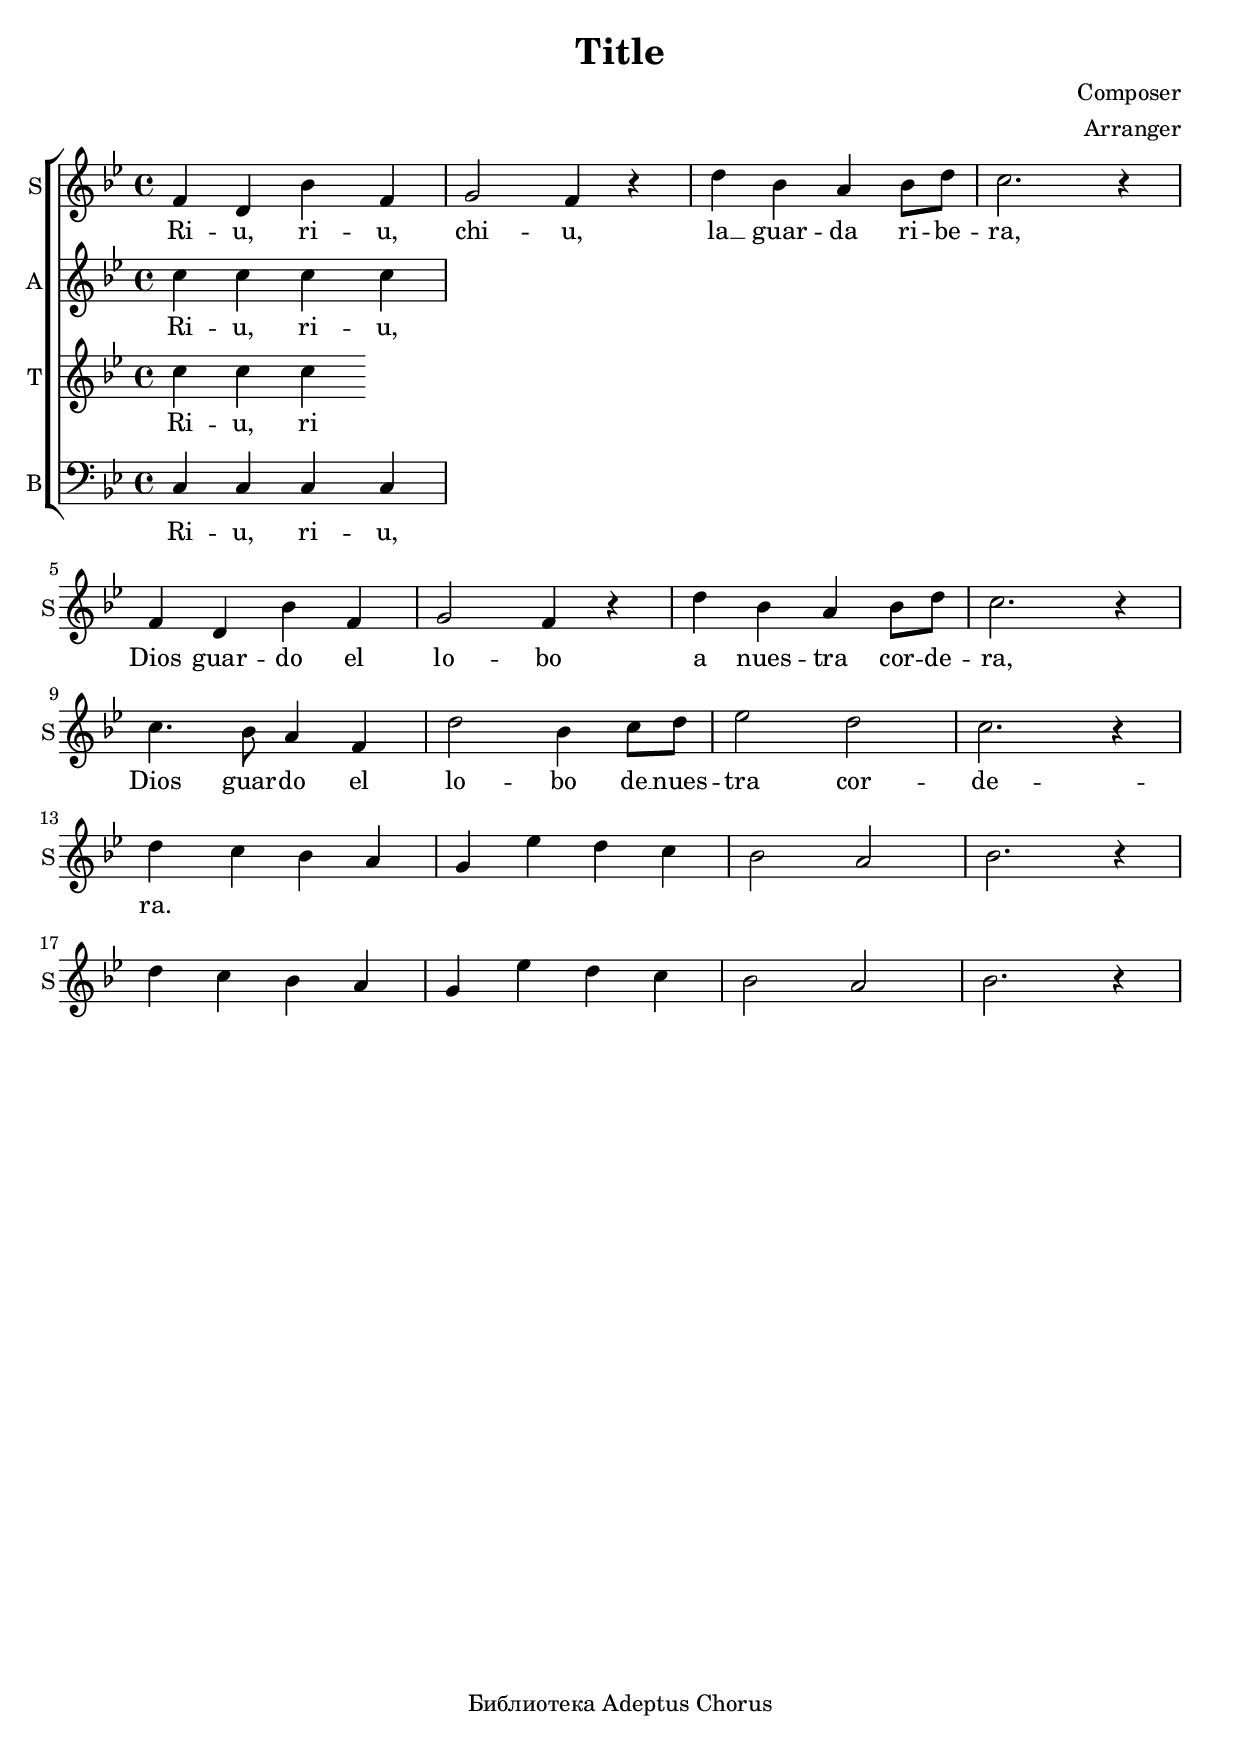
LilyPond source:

\version "2.23.82"

\include "global.ly"

soprano = \relative c'' {
  \global
  \time 4/4
  f,4 d bes' f | g2 f4 r | d' bes a bes8 d | c2. r4 | \break
  f,4 d bes' f | g2 f4 r | d' bes a bes8 d | c2. r4 | \break
  c4. bes8 a4 f | d'2  bes 4 c8 d8 | ees2 d2 | c2. r4 | \break
  d4 c bes a | g ees' d c | bes2 a | bes2. r4 | \break
  d4 c bes a | g ees' d c | bes2 a | bes2. r4 | \break
}

\include "global.ly"

alt = \relative c'' {
  \global
  \time 2/2
  c c c c
}

\include "global.ly"

bass = \relative  {
  \global
  \clef F
  c c c c
}

\include "global.ly"


tenor = \relative c'' {
  \global
  \time 2/2
  \transposition c 
  c c c
}

\include "global.ly"

Lyric = \lyricmode {
Ri -- u, ri -- u, chi -- u, la __ guar -- da ri -- be -- ra, Dios guar -- do el lo -- bo a nues -- tra cor -- de -- ra,
Dios guar -- do el lo -- bo de __ nues -- tra cor -- de -- ra.
}



leadVoice = {
   \set Staff.midiMinimumVolume = #0.8
   \set Staff.midiMaximumVolume = #1.0
   % \set Staff.midiInstrument = "lead 3 (calliope)"
   % \set Staff.midiInstrument = "choir aahs"
   \set Staff.midiInstrument = "lead 4 (chiff)"
   % \set Staff.midiInstrument = "fx 6 (goblins)"

}

backVoice = {
   \set Staff.midiMinimumVolume = #0.3
   \set Staff.midiMaximumVolume = #0.4
   \set Staff.midiInstrument = "pad 1 (new age)"
}



\header {
  title = "Title"
  composer = "Composer"
  arranger = "Arranger"
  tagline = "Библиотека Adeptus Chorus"
}




\book {
  \bookOutputSuffix "Choir"
  \paper {
     indent = 0     % don't indent first system
  }
  % \markup \vspace #3


  \score {
    \midi {
      \tempo 4 = 140
    }
    \layout {
      \context {
        \Staff
        \RemoveAllEmptyStaves
        \consists Keep_alive_together_engraver
      }
    }

  \new ChoirStaff <<
    \new Staff = "S" \with {
     instrumentName = "S"
     shortInstrumentName = "S"
    } <<
      \new Voice = "S" << { \soprano }  >>
    >>
    \new Lyrics \lyricsto "S" { \Lyric }

    \new Staff = "A" \with {
     instrumentName = "A"
     shortInstrumentName = "A"
    } <<
      \new Voice = "A" << { \alt }  >>
    >>
    \new Lyrics \lyricsto "A" { \Lyric }


    \new Staff = "T" \with {
     instrumentName = "T"
     shortInstrumentName = "T"
    } <<
      \new Voice = "T" << { \tenor }  >>
    >>
    \new Lyrics \lyricsto "T" { \Lyric }

    \new Staff = "B" \with {
     instrumentName = "B"
     shortInstrumentName = "B"
    } <<
      \new Voice = "B" << {\bass}  >>
    >>
    \new Lyrics \lyricsto "B" { \Lyric }



  >>
  }
}

\book {
  \bookOutputSuffix "Tenor"
  \score {
    \midi { 
    }
    \new StaffGroup <<
      \new Voice = "Soprano" << {
        \global
        \backVoice
        \soprano
      } >>
      \new Voice = "alt" << {
        \global
        \backVoice
        \alt
      } >>
      \new Voice = "tenor" << {
        \global
        \leadVoice
        \tenor
      } >>
      \new Voice = "bass" << {
        \global
        \backVoice
        \bass
      } >>
    >>
  }
}



